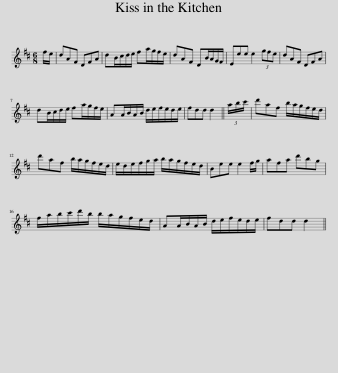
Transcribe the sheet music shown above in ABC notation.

X:1
L:1/8
M:6/8
I:linebreak $
K:D
V:1 treble
V:1
 f/e/ | dAF DFA | dB/c/d/e/ fa/g/f/e/ | dAF DB/A/G/F/ | Eee e2 (3gfe | %5
 dAF DFA |$ dB/c/d/e/ fa/g/f/e/ | AA/B/A/B/ d/e/f/e/d/e/ | fdd d2 || (3a/b/c'/ | %10
 d'af b/a/g/f/e/d/ |$ d'af b/a/g/f/e/d/ | e/d/e/f/g/a/ b/a/g/f/e/d/ | Bee e2 f/g/ | afa d'bg |$ %15
 f/a/b/c'/d'/b/ b/a/g/f/e/d/ | AA/B/A/B/ d/e/f/e/d/e/ | fdd d2 || %18
